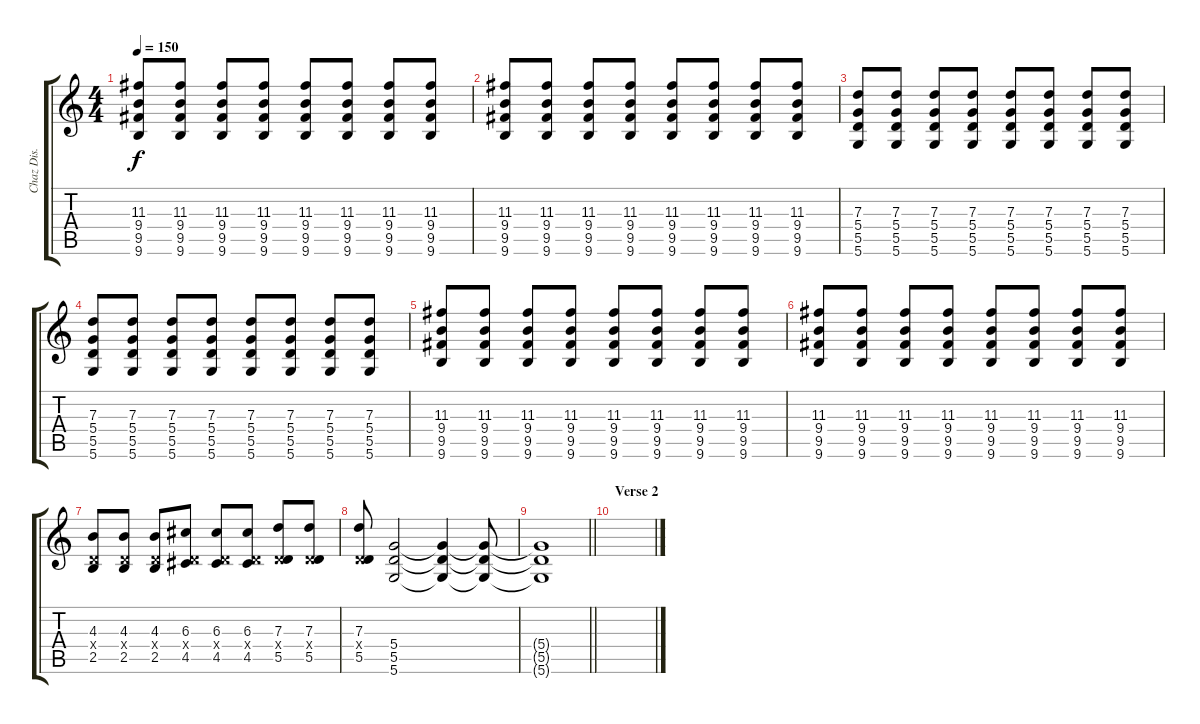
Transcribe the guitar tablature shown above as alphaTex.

\track ("Chaz Dis." "Chaz Dis.") {instrument distortionguitar}
\staff {score tabs}
\tuning (E4 B3 G3 D3 A2 D2) {hide}
\ts (4 4)
\tempo 150
\clef g2
\ks c
(11.3 9.4 9.5 9.6).8{dy f} (11.3 9.4 9.5 9.6).8 (11.3 9.4 9.5 9.6).8 (11.3 9.4 9.5 9.6).8 (11.3 9.4 9.5 9.6).8 (11.3 9.4 9.5 9.6).8 (11.3 9.4 9.5 9.6).8 (11.3 9.4 9.5 9.6).8 |
(11.3 9.4 9.5 9.6).8 (11.3 9.4 9.5 9.6).8 (11.3 9.4 9.5 9.6).8 (11.3 9.4 9.5 9.6).8 (11.3 9.4 9.5 9.6).8 (11.3 9.4 9.5 9.6).8 (11.3 9.4 9.5 9.6).8 (11.3 9.4 9.5 9.6).8 |
(7.3 5.4 5.5 5.6).8 (7.3 5.4 5.5 5.6).8 (7.3 5.4 5.5 5.6).8 (7.3 5.4 5.5 5.6).8 (7.3 5.4 5.5 5.6).8 (7.3 5.4 5.5 5.6).8 (7.3 5.4 5.5 5.6).8 (7.3 5.4 5.5 5.6).8 |
(7.3 5.4 5.5 5.6).8 (7.3 5.4 5.5 5.6).8 (7.3 5.4 5.5 5.6).8 (7.3 5.4 5.5 5.6).8 (7.3 5.4 5.5 5.6).8 (7.3 5.4 5.5 5.6).8 (7.3 5.4 5.5 5.6).8 (7.3 5.4 5.5 5.6).8 |
(11.3 9.4 9.5 9.6).8 (11.3 9.4 9.5 9.6).8 (11.3 9.4 9.5 9.6).8 (11.3 9.4 9.5 9.6).8 (11.3 9.4 9.5 9.6).8 (11.3 9.4 9.5 9.6).8 (11.3 9.4 9.5 9.6).8 (11.3 9.4 9.5 9.6).8 |
(11.3 9.4 9.5 9.6).8 (11.3 9.4 9.5 9.6).8 (11.3 9.4 9.5 9.6).8 (11.3 9.4 9.5 9.6).8 (11.3 9.4 9.5 9.6).8 (11.3 9.4 9.5 9.6).8 (11.3 9.4 9.5 9.6).8 (11.3 9.4 9.5 9.6).8 |
(4.3 0.4{x} 2.5).8 (4.3 0.4{x} 2.5).8 (4.3 0.4{x} 2.5).8 (6.3 0.4{x} 4.5).8 (6.3 0.4{x} 4.5).8 (6.3 0.4{x} 4.5).8 (7.3 0.4{x} 5.5).8 (7.3 0.4{x} 5.5).8 |
(7.3 0.4{x} 5.5).8 (5.4 5.5 5.6).2 (5.4{t} 5.5{t} 5.6{t}).4 (5.4{t} 5.5{t} 5.6{t}).8 |
\barLineRight lightlight
(5.4{t} 5.5{t} 5.6{t}).1 |
\section ("" "Verse 2")
